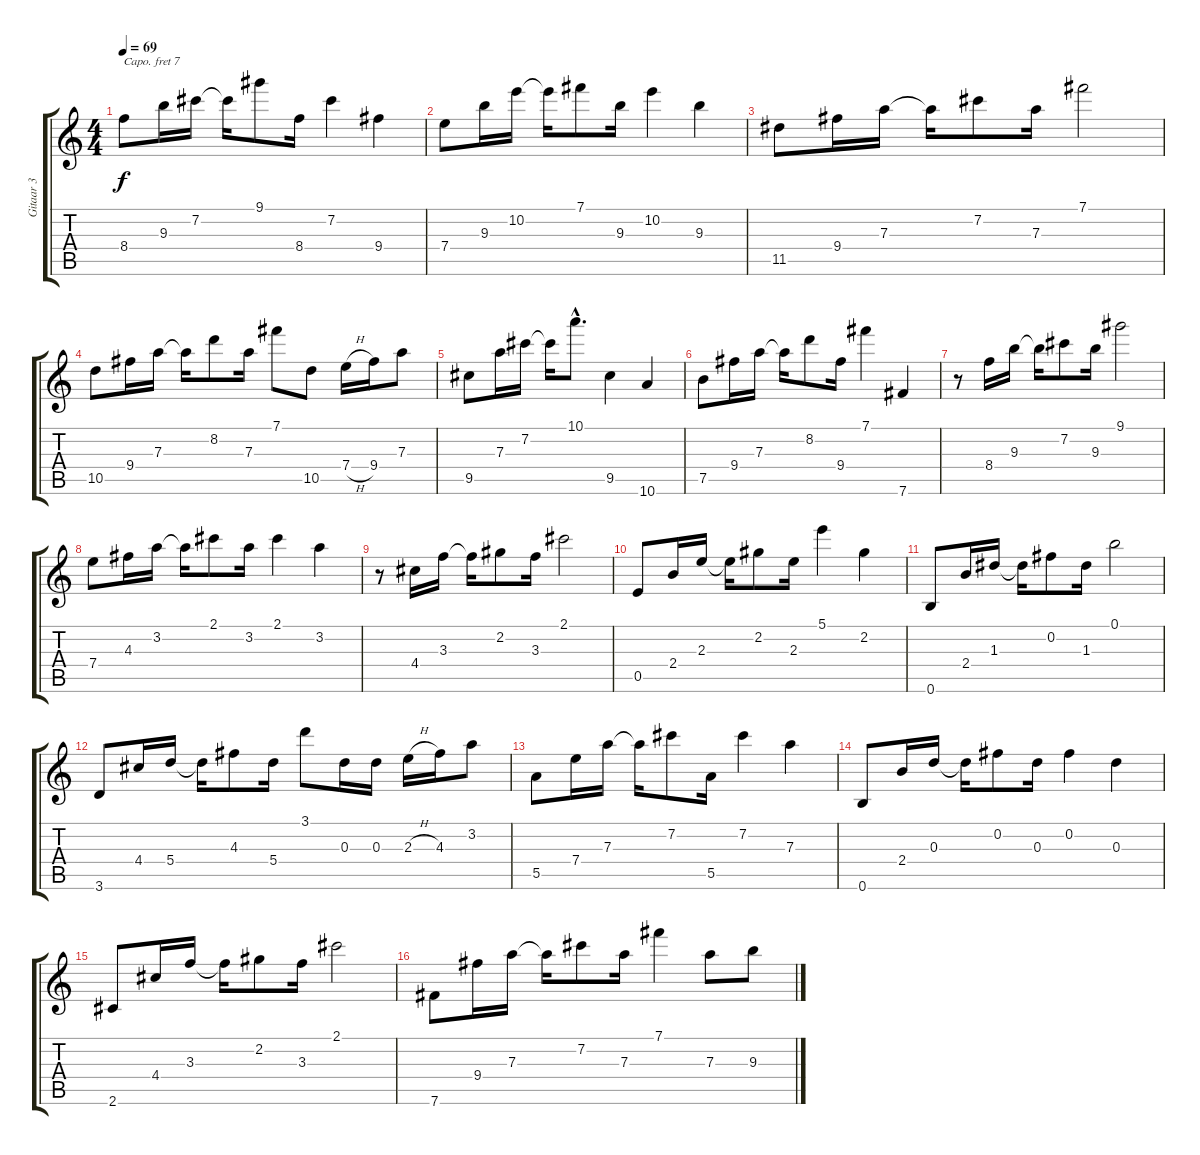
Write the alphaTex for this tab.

\track ("Gitaar 3" "Gitaar 3") {instrument acousticguitarsteel}
\staff {score tabs}
\capo 7
\tuning (E4 B3 G3 D3 A2 E2) {hide}
\ts (4 4)
\tempo 69
\clef g2
\ks c
8.4.8{dy f} 9.3.16 7.2.16 7.2{t}.16 9.1.8 8.4.16 7.2.4 9.4.4 |
7.4.8 9.3.16 10.2.16 10.2{t}.16 7.1.8 9.3.16 10.2.4 9.3.4 |
11.5.8 9.4.16 7.3.16 7.3{t}.16 7.2.8 7.3.16 7.1.2 |
10.5.8 9.4.16 7.3.16 7.3{t}.16 8.2.8 7.3.16 7.1.8 10.5.8 7.4{h}.16 9.4.16 7.3.8 |
9.5.8 7.3.16 7.2.16 7.2{t}.16 10.1{hac}.8{d} 9.5.4 10.6.4 |
7.5.8 9.4.16 7.3.16 7.3{t}.16 8.2.8 9.4.16 7.1.4 7.6.4 |
r.8 8.4.16 9.3.16 9.3{t}.16 7.2.8 9.3.16 9.1.2 |
7.4.8 4.3.16 3.2.16 3.2{t}.16 2.1.8 3.2.16 2.1.4 3.2.4 |
r.8 4.4.16 3.3.16 3.3{t}.16 2.2.8 3.3.16 2.1.2 |
0.5.8 2.4.16 2.3.16 2.3{t}.16 2.2.8 2.3.16 5.1.4 2.2.4 |
0.6.8 2.4.16 1.3.16 1.3{t}.16 0.2.8 1.3.16 0.1.2 |
3.6.8 4.4.16 5.4.16 5.4{t}.16 4.3.8 5.4.16 3.1.8 0.3.16 0.3.16 2.3{h}.16 4.3.16 3.2.8 |
5.5.8 7.4.16 7.3.16 7.3{t}.16 7.2.8 5.5.16 7.2.4 7.3.4 |
0.6.8 2.4.16 0.3.16 0.3{t}.16 0.2.8 0.3.16 0.2.4 0.3.4 |
2.6.8 4.4.16 3.3.16 3.3{t}.16 2.2.8 3.3.16 2.1.2 |
7.6.8 9.4.16 7.3.16 7.3{t}.16 7.2.8 7.3.16 7.1.4 7.3.8 9.3.8
